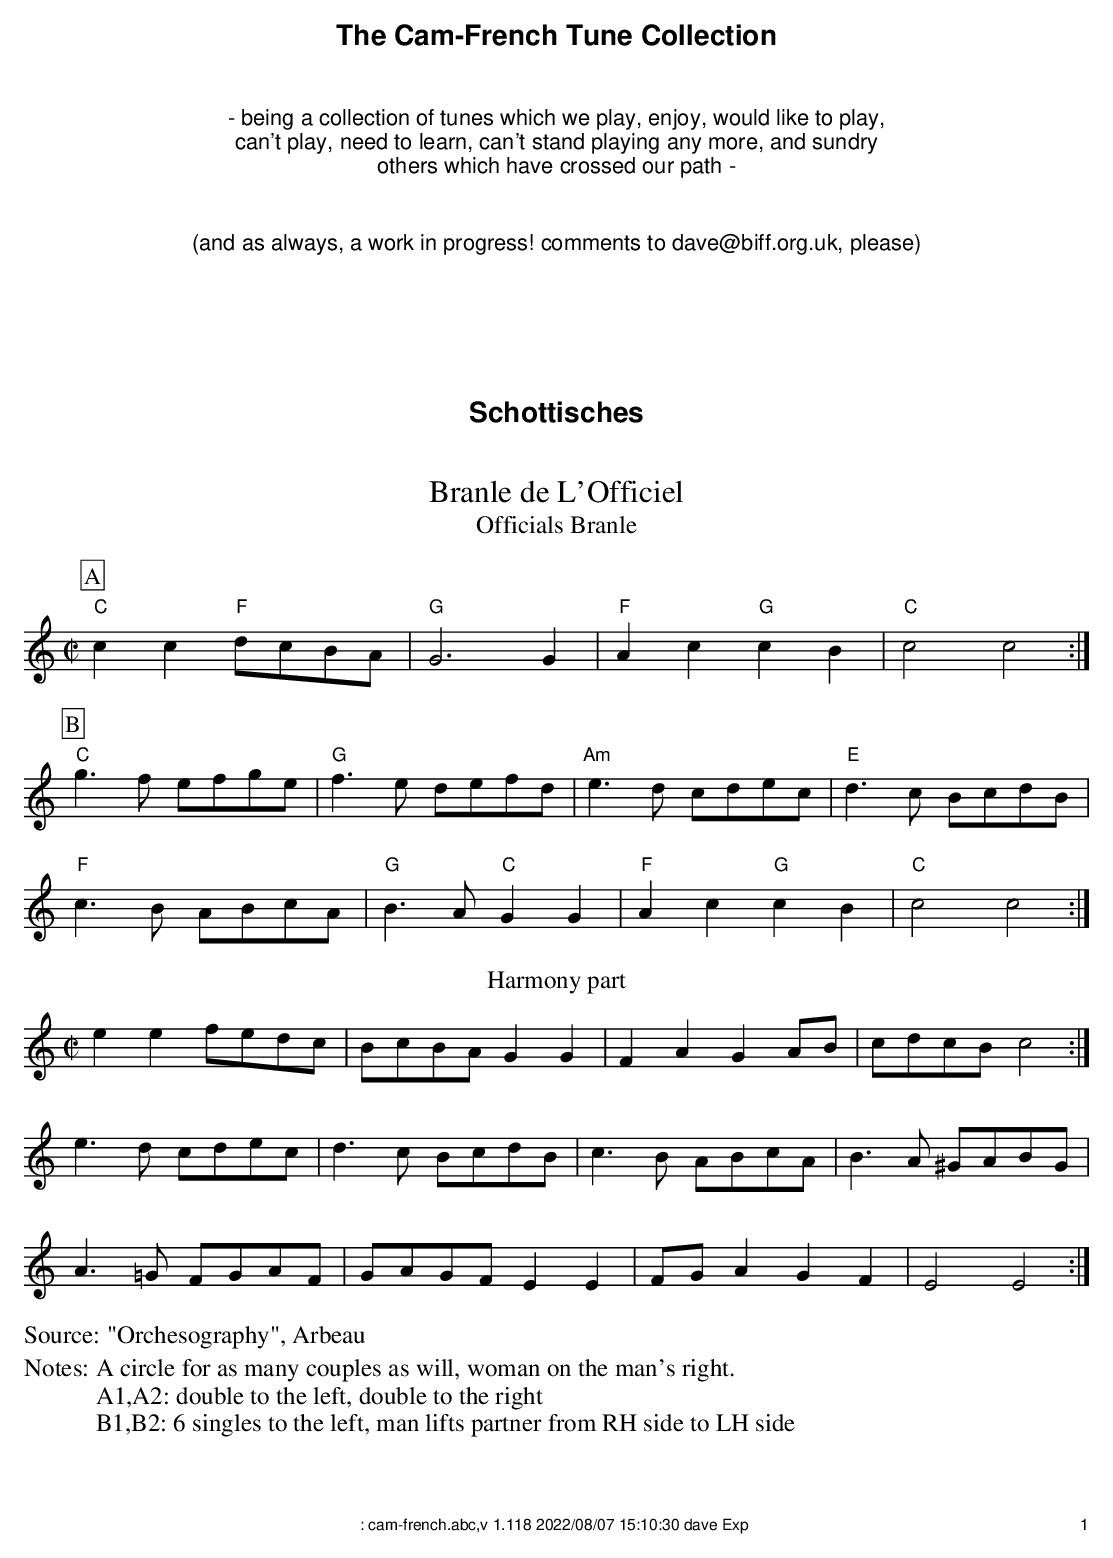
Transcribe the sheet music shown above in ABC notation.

X:1
T:Branle de L'Officiel
T:Officials Branle
M:C|
L:1/4
K:C
P:A
"C"cc "F"d/c/B/A/ | "G"G3G | "F"Ac"G"cB | "C"c2c2 :|
P:B
"C"g>f e/f/g/e/ | "G"f>e d/e/f/d/  | "Am"e>d c/d/e/c/ | "E"d>c B/c/d/B/ |
"F"c>B A/B/c/A/ | "G"B>A "C"GG | "F"Ac "G"cB | "C"c2c2 :|
T:Harmony part
ee f/e/d/c/ | B/c/B/A/ GG | FA GA/B/ | c/d/c/B/ c2:|
e>d c/d/e/c/ | d>c B/c/d/B/ | c>B A/B/c/A/ | B>A ^G/A/B/G/ |
A>=G F/G/A/F/ | G/A/G/F/ EE | F/G/A GF | E2 E2:|
